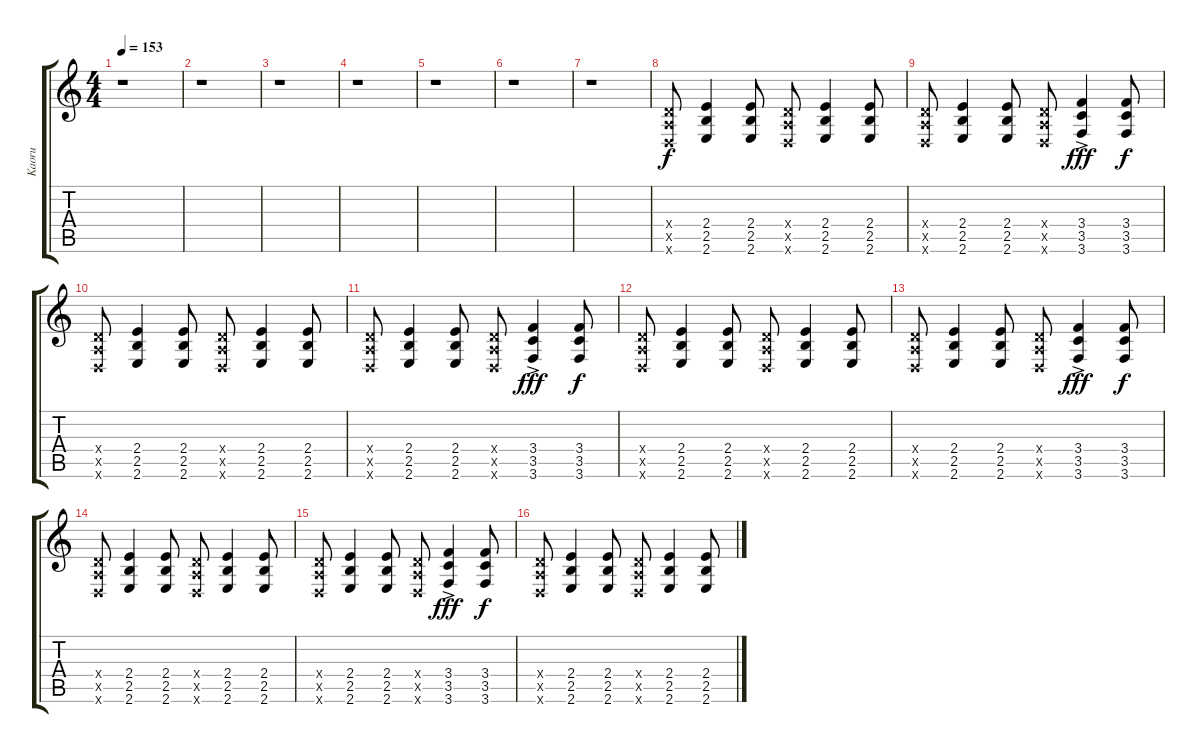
\track ("Kaoru" "Kaoru") {instrument distortionguitar}
\staff {score tabs}
\tuning (E4 B3 G3 D3 A2 D2) {hide}
\ts (4 4)
\tempo 153
\clef g2
\ks c
r.1{dy f} |
r.1 |
r.1 |
r.1 |
r.1 |
r.1 |
r.1 |
(0.4{x} 0.5{x} 0.6{x}).8 (2.4 2.5 2.6).4 (2.4 2.5 2.6).8 (0.4{x} 0.5{x} 0.6{x}).8 (2.4 2.5 2.6).4 (2.4 2.5 2.6).8 |
(0.4{x} 0.5{x} 0.6{x}).8 (2.4 2.5 2.6).4 (2.4 2.5 2.6).8 (0.4{x} 0.5{x} 0.6{x}).8 (3.4{ac} 3.5{ac} 3.6{ac}).4{dy fff} (3.4 3.5 3.6).8{dy f} |
(0.4{x} 0.5{x} 0.6{x}).8 (2.4 2.5 2.6).4 (2.4 2.5 2.6).8 (0.4{x} 0.5{x} 0.6{x}).8 (2.4 2.5 2.6).4 (2.4 2.5 2.6).8 |
(0.4{x} 0.5{x} 0.6{x}).8 (2.4 2.5 2.6).4 (2.4 2.5 2.6).8 (0.4{x} 0.5{x} 0.6{x}).8 (3.4{ac} 3.5{ac} 3.6{ac}).4{dy fff} (3.4 3.5 3.6).8{dy f} |
(0.4{x} 0.5{x} 0.6{x}).8 (2.4 2.5 2.6).4 (2.4 2.5 2.6).8 (0.4{x} 0.5{x} 0.6{x}).8 (2.4 2.5 2.6).4 (2.4 2.5 2.6).8 |
(0.4{x} 0.5{x} 0.6{x}).8 (2.4 2.5 2.6).4 (2.4 2.5 2.6).8 (0.4{x} 0.5{x} 0.6{x}).8 (3.4{ac} 3.5{ac} 3.6{ac}).4{dy fff} (3.4 3.5 3.6).8{dy f} |
(0.4{x} 0.5{x} 0.6{x}).8 (2.4 2.5 2.6).4 (2.4 2.5 2.6).8 (0.4{x} 0.5{x} 0.6{x}).8 (2.4 2.5 2.6).4 (2.4 2.5 2.6).8 |
(0.4{x} 0.5{x} 0.6{x}).8 (2.4 2.5 2.6).4 (2.4 2.5 2.6).8 (0.4{x} 0.5{x} 0.6{x}).8 (3.4{ac} 3.5{ac} 3.6{ac}).4{dy fff} (3.4 3.5 3.6).8{dy f} |
(0.4{x} 0.5{x} 0.6{x}).8 (2.4 2.5 2.6).4 (2.4 2.5 2.6).8 (0.4{x} 0.5{x} 0.6{x}).8 (2.4 2.5 2.6).4 (2.4 2.5 2.6).8
